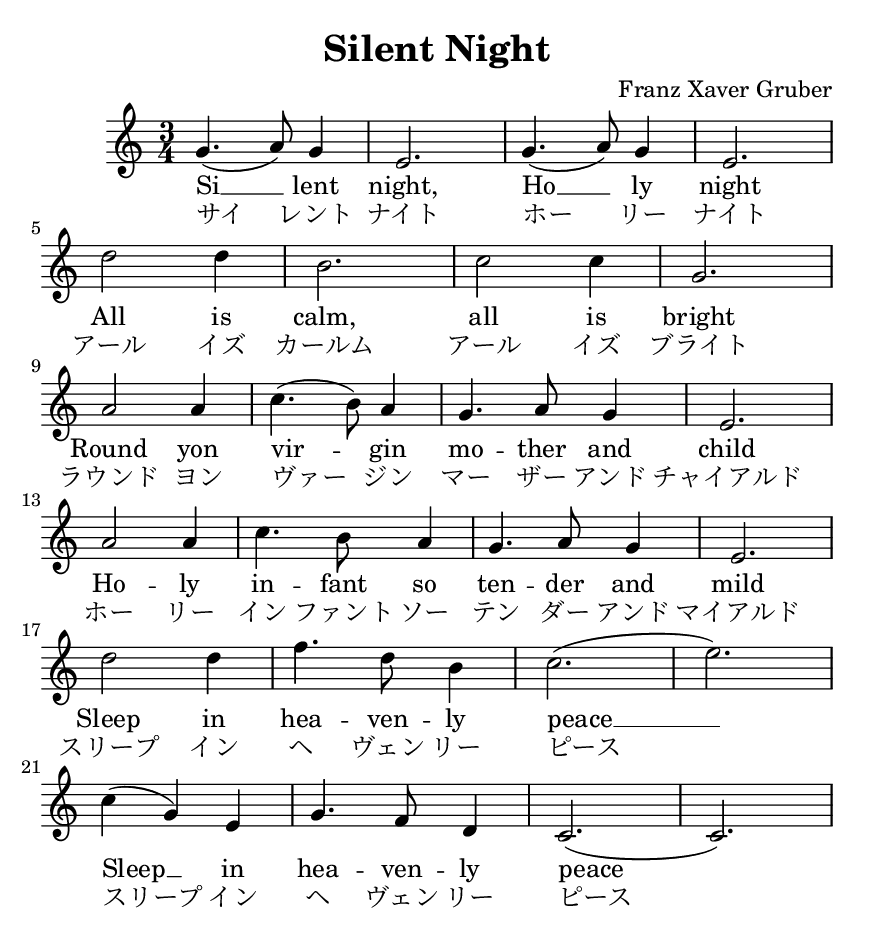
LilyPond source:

\version "2.14.2"
Notes = \transpose c c' {
    \key c \major
    \time 3/4

    g4.( a8) g4  | e2.          | g4.( a8) g4  | e2.   | \break
    d'2      d'4 | b2.          | c'2      c'4 | g2.   | \break
    a2       a4  | c'4.( b8) a4 | g4.   a8 g4  | e2.   | \break
    a2       a4  | c'4.  b8  a4 | g4.   a8 g4  | e2.   | \break
    d'2      d'4 | f'4.  d'8 b4 | c'2.(        | e'2.) | \break
    c'4( g)  e   | g4.   f8  d4 | c2.(         | c2.)
}
English = \lyricmode {
    \set associatedVoice = #"Notes"
    Si __ lent night, Ho __ ly night
    All is calm, all is bright
    Round yon vir -- gin mo -- ther and child
    Ho -- ly in -- fant so ten -- der and mild
    Sleep in hea -- ven -- ly peace __
    Sleep __ in hea -- ven -- ly peace
}
Katakana = \lyricmode {
    \set associatedVoice = #"Notes"
    サイ レント ナイト ホー リー ナイト
    アール イズ カールム アール イズ ブライト
    ラウンド ヨン ヴァー ジン マー ザー アンド チャイアルド
    ホー リー イン ファント ソー テン ダー アンド マイアルド
    スリープ イン ヘ ヴェン リー ピース
    スリープ イン ヘ ヴェン リー ピース
}


#(set-default-paper-size "a5")

\header {
  title = "Silent Night"
  composer = "Franz Xaver Gruber"
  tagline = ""
}

\score {
  \new ChoirStaff <<
    \new Staff <<
      \clef "treble"
      \new Voice = "Notes"  { \Notes }
      \new Lyrics \lyricsto "Notes" { \English   }
      \new Lyrics \lyricsto "Notes" { \Katakana   }
    >>
  >>
}
